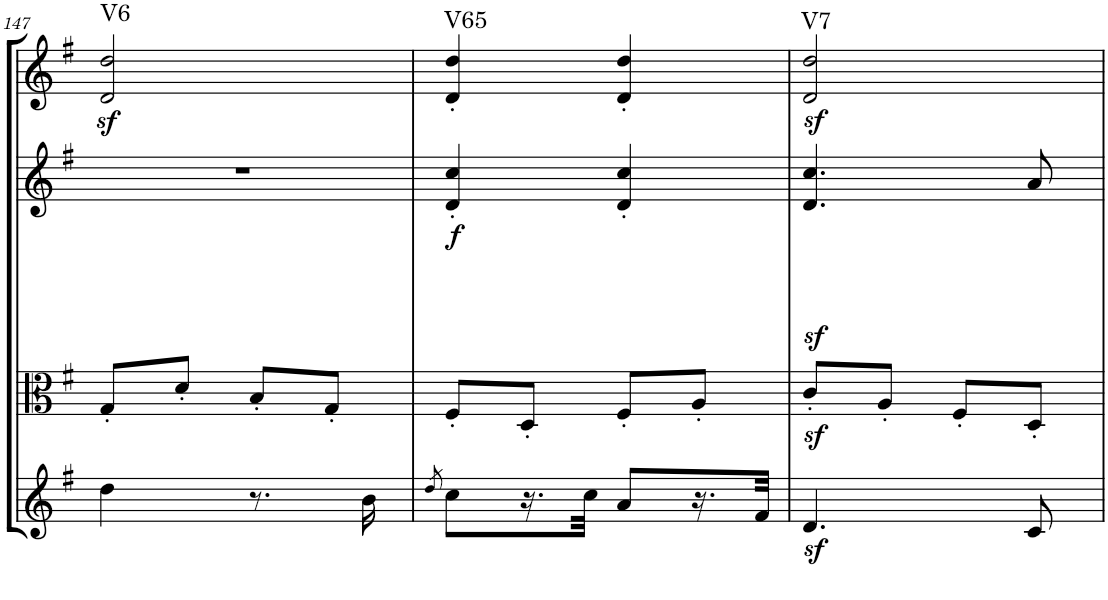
**kern	**kern	**dynam	**kern	**dynam	**kern	**dynam	**harte
*part4	*part3	*part3	*part2	*part2	*part1	*part1	*part1
*staff4	*staff3	*staff3	*staff2	*staff2	*staff1	*staff1	*
*I"Cello	*I"Viola	*	*I"2nd Violin	*	*I"1st Violin	*	*
*	*I'Vla	*	*I'Vln	*	*I'Vln	*	*
!!LO:PB:g=z
*clefF4	*clefC3	*	*clefG2	*	*clefG2	*	*
*k[f#]	*k[f#]	*	*k[f#]	*	*k[f#]	*	*
*G:	*G:	*	*G:	*	*G:	*	*
*M2/4	*M2/4	*	*M2/4	*	*M2/4	*	*
=147	=147	=147	=147	=147	=147	=147	=147
!	!	!	!	!LO:DY:a	!	!	!LO:H:kt=V6
4dd\	8G'/L	.	2r	sf	2d/ 2dd/	.	N
.	8d'/J	.	.	.	.	.	.
8.r	8B'/L	.	.	.	.	.	.
.	8G'/J	.	.	.	.	.	.
16b\	.	.	.	.	.	.	.
=148	=148	=148	=148	=148	=148	=148	=148
8qdd/	.	.	.	.	.	.	.
!	!	!LO:DY:a	!	!	!	!	!LO:H:kt=V65
8cc\L	8F#'/L	f	4d/' 4cc/'	.	4d/' 4dd/'	.	N
16.r	8D'/J	.	.	.	.	.	.
32cc\JJk	.	.	.	.	.	.	.
8a/L	8F#'/L	.	4d/' 4cc/'	.	4d/' 4dd/'	.	.
16.r	8A'/J	.	.	.	.	.	.
32f#/JJk	.	.	.	.	.	.	.
=149	=149	=149	=149	=149	=149	=149	=149
!	!	!	!	!	!	!LO:DY:b	!LO:H:kt=V7
4.dz</	8cz>'/L	.	4.d/ 4.cc/	.	2d/ 2dd/	sf	N
.	8A'/J	.	.	.	.	.	.
.	8F#'/L	.	.	.	.	.	.
8c/	8D'/J	.	8a/	.	.	.	.
=	=	=	=	=	=	=	=
*-	*-	*-	*-	*-	*-	*-	*-
